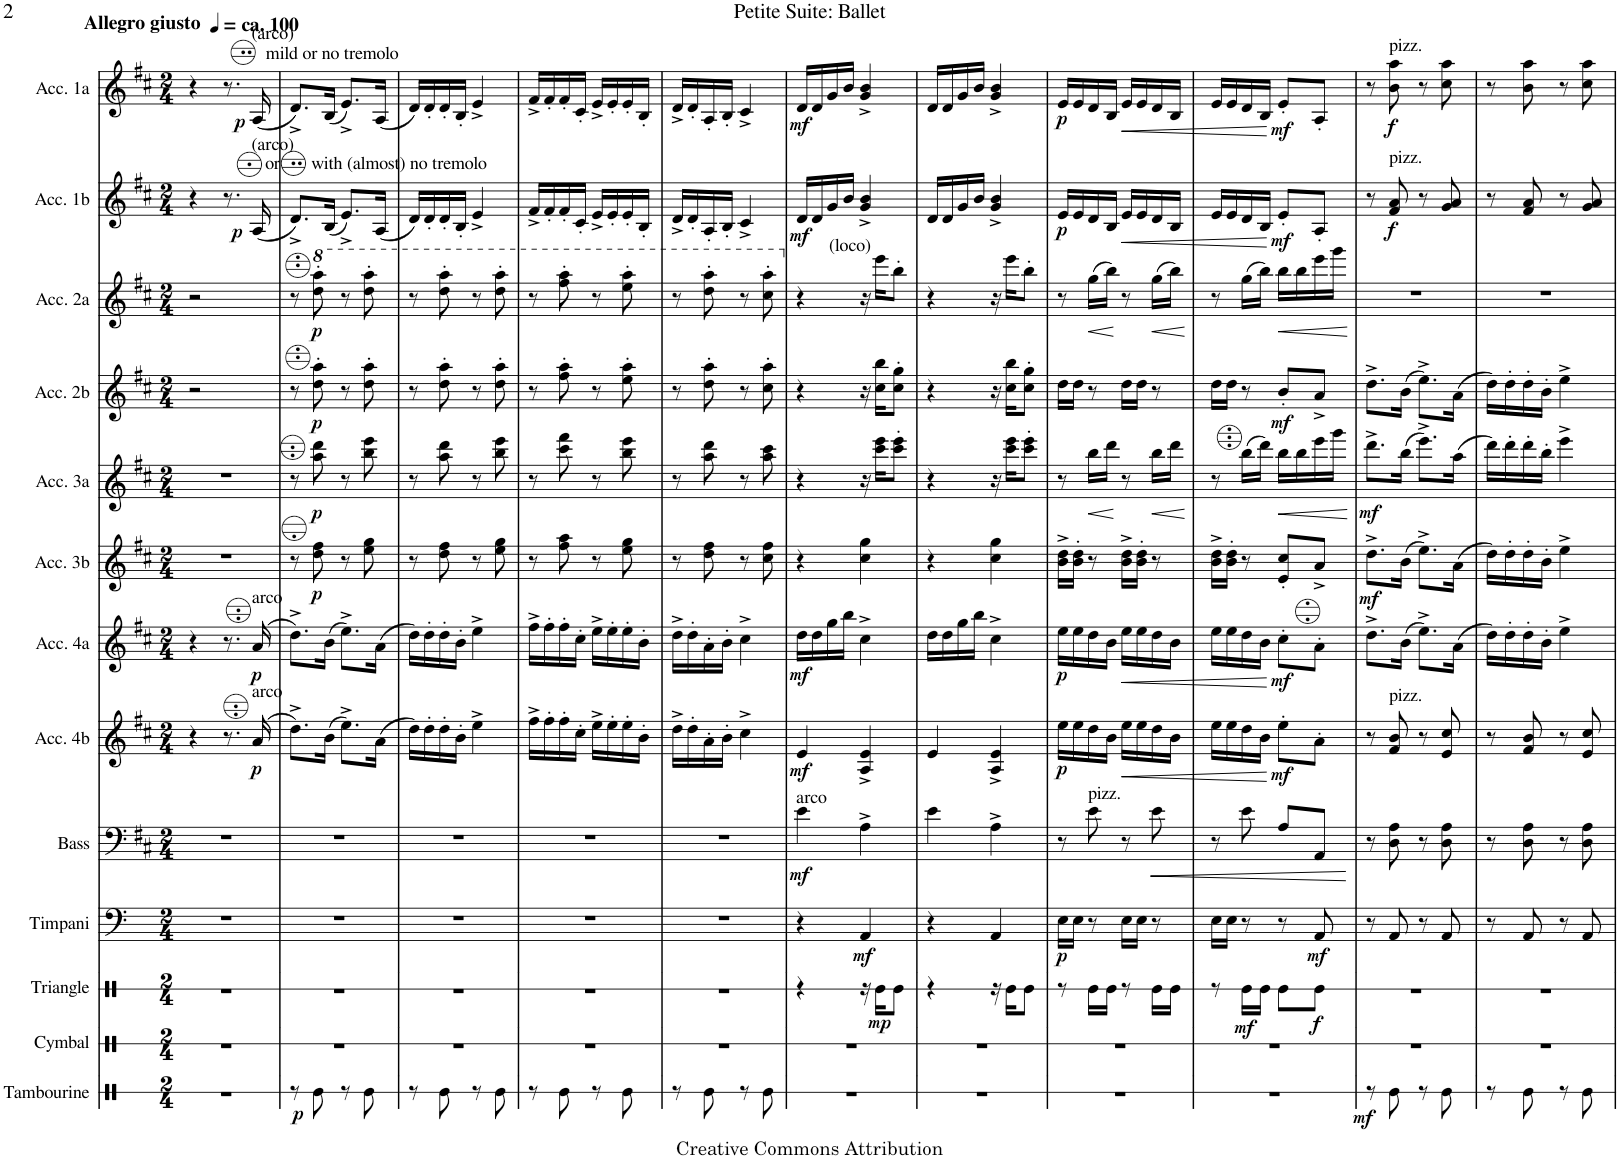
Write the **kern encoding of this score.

**kern	**dynam	**kern	**kern	**dynam	**kern	**dynam	**kern	**dynam	**kern	**dynam	**kern	**dynam	**kern	**dynam	**kern	**dynam	**kern	**dynam	**kern	**dynam	**kern	**dynam	**kern	**dynam
*part13	*part13	*part12	*part11	*part11	*part10	*part10	*part9	*part9	*part8	*part8	*part7	*part7	*part6	*part6	*part5	*part5	*part4	*part4	*part3	*part3	*part2	*part2	*part1	*part1
*staff13	*staff13	*staff12	*staff11	*staff11	*staff10	*staff10	*staff9	*staff9	*staff8	*staff8	*staff7	*staff7	*staff6	*staff6	*staff5	*staff5	*staff4	*staff4	*staff3	*staff3	*staff2	*staff2	*staff1	*staff1
*I"Tambourine	*	*I"Cymbal	*I"Triangle	*	*I"Timpani	*	*I"Bass	*	*I"Acc. 4b	*	*I"Acc. 4a	*	*I"Acc. 3b	*	*I"Acc. 3a	*	*I"Acc. 2b	*	*I"Acc. 2a	*	*I"Acc. 1b	*	*I"Acc. 1a	*
*I'Tamb.	*	*I'Cym.	*I'Trgl.	*	*I'Timp.	*	*I'B	*	*	*	*	*	*	*	*	*	*	*	*	*	*	*	*	*
*stria1	*	*stria1	*stria1	*	*	*	*	*	*	*	*	*	*	*	*	*	*	*	*	*	*	*	*	*
*clefX	*	*clefX	*clefX	*	*clefF4	*	*clefF4	*	*clefG2	*	*clefG2	*	*clefG2	*	*clefG2	*	*clefG2	*	*clefG2	*	*clefG2	*	*clefG2	*
*	*	*	*	*	*	*	*Trd7c12	*	*Trd7c12	*	*Trd7c12	*	*Trd7c12	*	*Trd7c12	*	*	*	*	*	*	*	*	*
*k[]	*	*k[]	*k[]	*	*k[]	*	*k[f#c#]	*	*k[f#c#]	*	*k[f#c#]	*	*k[f#c#]	*	*k[f#c#]	*	*k[f#c#]	*	*k[f#c#]	*	*k[f#c#]	*	*k[f#c#]	*
*M2/4	*	*M2/4	*M2/4	*	*M2/4	*	*M2/4	*	*M2/4	*	*M2/4	*	*M2/4	*	*M2/4	*	*M2/4	*	*M2/4	*	*M2/4	*	*M2/4	*
=1	=1	=1	=1	=1	=1	=1	=1	=1	=1	=1	=1	=1	=1	=1	=1	=1	=1	=1	=1	=1	=1	=1	=1	=1
!	!	!	!	!	!	!	!	!	!	!	!	!	!	!	!	!	!	!	!	!	!	!	!LO:TX:a:B:t=Allegro giusto	!
!	!	!	!	!	!	!	!	!	!	!	!	!	!	!	!	!	!	!	!	!	!	!	!LO:TX:a:B:t=ca. 100	!
2r	.	2r	2r	.	2r	.	2r	.	4r	.	4r	.	2r	.	2r	.	2r	.	2r	.	4r	.	4r	.
.	.	.	.	.	.	.	.	.	8.r	.	8.r	.	.	.	.	.	.	.	.	.	8.r	.	8.r	.
!	!	!	!	!	!	!	!	!	!	!	!	!	!	!	!	!	!	!	!	!	!	!	!LO:TX:a:t=mild or no tremolo	!
!	!	!	!	!	!	!	!	!	!	!	!	!	!	!	!	!	!	!	!	!	!	!	!LO:TX:a:t=(arco)	!
!	!	!	!	!	!	!	!	!	!	!	!	!	!	!	!	!	!	!	!	!	!LO:TX:a:t=or       with (almost) no tremolo	!	!	!
!	!	!	!	!	!	!	!	!	!	!	!	!	!	!	!	!	!	!	!	!	!LO:TX:a:t=(arco)	!	!	!
!	!	!	!	!	!	!	!	!	!	!	!LO:TX:a:t=arco	!	!	!	!	!	!	!	!	!	!	!	!	!
!	!	!	!	!	!	!	!	!	!LO:TX:a:t=arco	!	!	!	!	!	!	!	!	!	!	!	!	!	!	!
!	!	!	!	!	!	!	!	!	!	!LO:DY:b	!	!LO:DY:b	!	!	!	!	!	!	!	!	!	!LO:DY:b	!	!LO:DY:b
.	.	.	.	.	.	.	.	.	(16a/	p	(16a/	p	.	.	.	.	.	.	.	.	(16A/	p	(16A/	p
=2	=2	=2	=2	=2	=2	=2	=2	=2	=2	=2	=2	=2	=2	=2	=2	=2	=2	=2	=2	=2	=2	=2	=2	=2
8r	.	2r	2r	.	2r	.	2r	.	8.dd^\L)	.	8.dd^\L)	.	8r	.	8r	.	8r	.	8r	.	8.d^/L)	.	8.d^/L)	.
*	*	*	*	*	*	*	*	*	*	*	*	*	*	*	*	*	*	*	*8va	*	*	*	*	*
!	!LO:DY:b	!	!	!	!	!	!	!	!	!	!	!	!	!LO:DY:b	!	!LO:DY:b	!	!LO:DY:b	!	!LO:DY:b	!	!	!	!
8Re\	p	.	.	.	.	.	.	.	.	.	.	.	8dd\ 8ff#\	p	8aa\ 8ddd\	p	8dd\' 8aa\'	p	8ddd\' 8aaa\'	p	.	.	.	.
.	.	.	.	.	.	.	.	.	(16b\Jk	.	(16b\Jk	.	.	.	.	.	.	.	.	.	(16B/Jk	.	(16B/Jk	.
8r	.	.	.	.	.	.	.	.	8.ee^\L)	.	8.ee^\L)	.	8r	.	8r	.	8r	.	8r	.	8.e^/L)	.	8.e^/L)	.
8Re\	.	.	.	.	.	.	.	.	.	.	.	.	8ee\ 8gg\	.	8bb\ 8eee\	.	8dd\' 8aa\'	.	8ddd\' 8aaa\'	.	.	.	.	.
.	.	.	.	.	.	.	.	.	(16a\Jk	.	(16a\Jk	.	.	.	.	.	.	.	.	.	(16A/Jk	.	(16A/Jk	.
=3	=3	=3	=3	=3	=3	=3	=3	=3	=3	=3	=3	=3	=3	=3	=3	=3	=3	=3	=3	=3	=3	=3	=3	=3
8r	.	2r	2r	.	2r	.	2r	.	16dd\LL)	.	16dd\LL)	.	8r	.	8r	.	8r	.	8r	.	16d/LL)	.	16d/LL)	.
.	.	.	.	.	.	.	.	.	16dd'\	.	16dd'\	.	.	.	.	.	.	.	.	.	16d'/	.	16d'/	.
8Re\	.	.	.	.	.	.	.	.	16dd'\	.	16dd'\	.	8dd\ 8ff#\	.	8aa\ 8ddd\	.	8dd\' 8aa\'	.	8ddd\' 8aaa\'	.	16d'/	.	16d'/	.
.	.	.	.	.	.	.	.	.	16b'\JJ	.	16b'\JJ	.	.	.	.	.	.	.	.	.	16B'/JJ	.	16B'/JJ	.
8r	.	.	.	.	.	.	.	.	4ee^\	.	4ee^\	.	8r	.	8r	.	8r	.	8r	.	4e^/	.	4e^/	.
8Re\	.	.	.	.	.	.	.	.	.	.	.	.	8ee\ 8gg\	.	8bb\ 8eee\	.	8dd\' 8aa\'	.	8ddd\' 8aaa\'	.	.	.	.	.
=4	=4	=4	=4	=4	=4	=4	=4	=4	=4	=4	=4	=4	=4	=4	=4	=4	=4	=4	=4	=4	=4	=4	=4	=4
8r	.	2r	2r	.	2r	.	2r	.	16ff#^\LL	.	16ff#^\LL	.	8r	.	8r	.	8r	.	8r	.	16f#^/LL	.	16f#^/LL	.
.	.	.	.	.	.	.	.	.	16ff#'\	.	16ff#'\	.	.	.	.	.	.	.	.	.	16f#'/	.	16f#'/	.
8Re\	.	.	.	.	.	.	.	.	16ff#'\	.	16ff#'\	.	8ff#\ 8aa\	.	8ccc#\ 8fff#\	.	8ff#\' 8aa\'	.	8fff#\' 8aaa\'	.	16f#'/	.	16f#'/	.
.	.	.	.	.	.	.	.	.	16cc#'\JJ	.	16cc#'\JJ	.	.	.	.	.	.	.	.	.	16c#'/JJ	.	16c#'/JJ	.
8r	.	.	.	.	.	.	.	.	16ee^\LL	.	16ee^\LL	.	8r	.	8r	.	8r	.	8r	.	16e^/LL	.	16e^/LL	.
.	.	.	.	.	.	.	.	.	16ee'\	.	16ee'\	.	.	.	.	.	.	.	.	.	16e'/	.	16e'/	.
8Re\	.	.	.	.	.	.	.	.	16ee'\	.	16ee'\	.	8ee\ 8gg\	.	8bb\ 8eee\	.	8ee\' 8aa\'	.	8eee\' 8aaa\'	.	16e'/	.	16e'/	.
.	.	.	.	.	.	.	.	.	16b'\JJ	.	16b'\JJ	.	.	.	.	.	.	.	.	.	16B'/JJ	.	16B'/JJ	.
=5	=5	=5	=5	=5	=5	=5	=5	=5	=5	=5	=5	=5	=5	=5	=5	=5	=5	=5	=5	=5	=5	=5	=5	=5
8r	.	2r	2r	.	2r	.	2r	.	16dd^\LL	.	16dd^\LL	.	8r	.	8r	.	8r	.	8r	.	16d^/LL	.	16d^/LL	.
.	.	.	.	.	.	.	.	.	16dd'\	.	16dd'\	.	.	.	.	.	.	.	.	.	16d'/	.	16d'/	.
8Re\	.	.	.	.	.	.	.	.	16a'\	.	16a'\	.	8dd\ 8ff#\	.	8aa\ 8ddd\	.	8dd\' 8aa\'	.	8ddd\' 8aaa\'	.	16A'/	.	16A'/	.
.	.	.	.	.	.	.	.	.	16b'\JJ	.	16b'\JJ	.	.	.	.	.	.	.	.	.	16B'/JJ	.	16B'/JJ	.
8r	.	.	.	.	.	.	.	.	4cc#^\	.	4cc#^\	.	8r	.	8r	.	8r	.	8r	.	4c#^/	.	4c#^/	.
8Re\	.	.	.	.	.	.	.	.	.	.	.	.	8cc#\ 8ff#\	.	8aa\ 8ccc#\	.	8cc#\' 8aa\'	.	8ccc#\' 8aaa\'	.	.	.	.	.
=6	=6	=6	=6	=6	=6	=6	=6	=6	=6	=6	=6	=6	=6	=6	=6	=6	=6	=6	=6	=6	=6	=6	=6	=6
*	*	*	*	*	*	*	*	*	*	*	*	*	*	*	*	*	*	*	*X8va	*	*	*	*	*
!	!	!	!	!	!	!	!LO:TX:a:t=arco	!	!	!	!	!	!	!	!	!	!	!	!	!	!	!	!	!
!	!	!	!	!	!	!	!	!LO:DY:b	!	!LO:DY:b	!	!LO:DY:b	!	!	!	!	!	!	!	!	!	!LO:DY:b	!	!LO:DY:b
2r	.	2r	4r	.	4r	.	4e\	mf	4e/	mf	16dd\LL	mf	4r	.	4r	.	4r	.	4r	.	16d/LL	mf	16d/LL	mf
.	.	.	.	.	.	.	.	.	.	.	16dd\	.	.	.	.	.	.	.	.	.	16d/	.	16d/	.
.	.	.	.	.	.	.	.	.	.	.	16gg\	.	.	.	.	.	.	.	.	.	16g/	.	16g/	.
.	.	.	.	.	.	.	.	.	.	.	16bb\JJ	.	.	.	.	.	.	.	.	.	16b/JJ	.	16b/JJ	.
!	!	!	!	!	!	!LO:DY:b	!	!	!	!	!	!	!	!	!	!	!	!	!	!	!	!	!	!
.	.	.	16r	.	4AA/	mf	4A^\	.	4A/^ 4e/^	.	4cc#^\	.	4cc#\ 4gg\	.	16r	.	16r	.	16r	.	4g/^ 4b/^	.	4g/^ 4b/^	.
!	!	!	!	!	!	!	!	!	!	!	!	!	!	!	!	!	!	!	!LO:TX:a:t=(loco)	!	!	!	!	!
!	!	!	!	!LO:DY:b	!	!	!	!	!	!	!	!	!	!	!	!	!	!	!	!	!	!	!	!
.	.	.	16Re\KL	mp	.	.	.	.	.	.	.	.	.	.	16ccc#\ 16eee\KL	.	16cc#\ 16bb\KL	.	16eee\KL	.	.	.	.	.
.	.	.	8Re\J	.	.	.	.	.	.	.	.	.	.	.	8ccc#\' 8eee\'J	.	8cc#\' 8gg\'J	.	8bb'\J	.	.	.	.	.
=7	=7	=7	=7	=7	=7	=7	=7	=7	=7	=7	=7	=7	=7	=7	=7	=7	=7	=7	=7	=7	=7	=7	=7	=7
2r	.	2r	4r	.	4r	.	4e\	.	4e/	.	16dd\LL	.	4r	.	4r	.	4r	.	4r	.	16d/LL	.	16d/LL	.
.	.	.	.	.	.	.	.	.	.	.	16dd\	.	.	.	.	.	.	.	.	.	16d/	.	16d/	.
.	.	.	.	.	.	.	.	.	.	.	16gg\	.	.	.	.	.	.	.	.	.	16g/	.	16g/	.
.	.	.	.	.	.	.	.	.	.	.	16bb\JJ	.	.	.	.	.	.	.	.	.	16b/JJ	.	16b/JJ	.
.	.	.	16r	.	4AA/	.	4A^\	.	4A/^ 4e/^	.	4cc#^\	.	4cc#\ 4gg\	.	16r	.	16r	.	16r	.	4g/^ 4b/^	.	4g/^ 4b/^	.
.	.	.	16Re\KL	.	.	.	.	.	.	.	.	.	.	.	16ccc#\ 16eee\KL	.	16cc#\ 16bb\KL	.	16eee\KL	.	.	.	.	.
.	.	.	8Re\J	.	.	.	.	.	.	.	.	.	.	.	8ccc#\' 8eee\'J	.	8cc#\' 8gg\'J	.	8bb'\J	.	.	.	.	.
=8	=8	=8	=8	=8	=8	=8	=8	=8	=8	=8	=8	=8	=8	=8	=8	=8	=8	=8	=8	=8	=8	=8	=8	=8
!	!	!	!	!	!	!LO:DY:b	!	!	!	!LO:DY:b	!	!LO:DY:b	!	!	!	!	!	!	!	!	!	!LO:DY:b	!	!LO:DY:b
2r	.	2r	8r	.	16E\LL	p	8r	.	16ee\LL	p	16ee\LL	p	16b\^ 16dd\^LL	.	8r	.	16dd\LL	.	8r	.	16e/LL	p	16e/LL	p
.	.	.	.	.	16E\JJ	.	.	.	16ee\	.	16ee\	.	16b\' 16dd\'JJ	.	.	.	16dd\JJ	.	.	.	16e/	.	16e/	.
!	!	!	!	!	!	!	!LO:TX:a:t=pizz.	!	!	!	!	!	!	!	!	!	!	!	!	!	!	!	!	!
!	!	!	!	!	!	!	!	!	!	!	!	!	!	!	!	!LO:HP:b	!	!	!	!LO:HP:b	!	!	!	!
.	.	.	16Re\LL	.	8r	.	8e\	.	16dd\	.	16dd\	.	8r	.	16bb\LL	<	8r	.	(16gg\LL	<	16d/	.	16d/	.
.	.	.	16Re\JJ	.	.	.	.	.	16b\JJ	.	16b\JJ	.	.	.	16ddd\JJ	.	.	.	16bb\JJ)	.	16B/JJ	.	16B/JJ	.
!	!	!	!	!	!	!	!	!	!	!LO:HP:b	!	!LO:HP:b	!	!	!	!	!	!	!	!	!	!LO:HP:b	!	!LO:HP:b
.	.	.	8r	.	16E\LL	.	8r	.	16ee\LL	<	16ee\LL	<	16b\^ 16dd\^LL	.	8r	[	16dd\LL	.	8r	[	16e/LL	<	16e/LL	<
.	.	.	.	.	16E\JJ	.	.	.	16ee\	.	16ee\	.	16b\' 16dd\'JJ	.	.	.	16dd\JJ	.	.	.	16e/	.	16e/	.
!	!	!	!	!	!	!	!	!LO:HP:b	!	!	!	!	!	!	!	!LO:HP:b	!	!	!	!LO:HP:b	!	!	!	!
.	.	.	16Re\LL	.	8r	.	8e\	<	16dd\	.	16dd\	.	8r	.	16bb\LL	<	8r	.	(16gg\LL	<	16d/	.	16d/	.
.	.	.	16Re\JJ	.	.	.	.	.	16b\JJ	.	16b\JJ	.	.	.	16ddd\JJ	.	.	.	16bb\JJ)	.	16B/JJ	.	16B/JJ	.
.	.	.	.	.	.	.	.	.	.	.	.	.	.	.	.	[	.	.	.	[	.	.	.	.
=9	=9	=9	=9	=9	=9	=9	=9	=9	=9	=9	=9	=9	=9	=9	=9	=9	=9	=9	=9	=9	=9	=9	=9	=9
2r	.	2r	8r	.	16E\LL	.	8r	.	16ee\LL	.	16ee\LL	.	16b\^ 16dd\^LL	.	8r	.	16dd\LL	.	8r	.	16e/LL	.	16e/LL	.
.	.	.	.	.	16E\JJ	.	.	.	16ee\	.	16ee\	.	16b\' 16dd\'JJ	.	.	.	16dd\JJ	.	.	.	16e/	.	16e/	.
!	!	!	!	!LO:DY:b	!	!	!	!	!	!	!	!	!	!	!	!	!	!	!	!	!	!	!	!
.	.	.	16Re\LL	mf	8r	.	8e\	.	16dd\	.	16dd\	.	8r	.	(16bb\LL	.	8r	.	(16gg\LL	.	16d/	.	16d/	.
.	.	.	16Re\JJ	.	.	.	.	.	16b\JJ	.	16b\JJ	.	.	.	16ddd\JJ)	.	.	.	16bb\JJ)	.	16B/JJ	.	16B/JJ	.
!	!	!	!	!	!	!	!	!	!	!LO:DY:n=1:b	!	!LO:DY:n=1:b	!	!	!	!LO:HP:b	!	!LO:DY:b	!	!LO:HP:b	!	!LO:DY:n=1:b	!	!LO:DY:n=1:b
.	.	.	8Re\L	.	8r	.	8A/L	.	8ee'\L	[ mf	8cc#'\L	[ mf	8e/' 8cc#/'L	.	16bb\LL	<	8b'/L	mf	16bb\LL	<	8e'/L	[ mf	8e'/L	[ mf
.	.	.	.	.	.	.	.	.	.	.	.	.	.	.	16bb\	.	.	.	16bb\	.	.	.	.	.
!	!	!	!	!LO:DY:b	!	!LO:DY:b	!	!	!	!	!	!	!	!	!	!	!	!	!	!	!	!	!	!
.	.	.	8Re\J	f	8AA/	mf	8AA/J	.	8a'\J	.	8a'\J	.	8a^/J	.	16eee\	.	8a^/J	.	16eee\	.	8A'/J	.	8A'/J	.
.	.	.	.	.	.	.	.	.	.	.	.	.	.	.	16ggg\JJ	.	.	.	16ggg\JJ	.	.	.	.	.
.	.	.	.	.	.	.	.	[	.	.	.	.	.	.	.	[	.	.	.	[	.	.	.	.
=10	=10	=10	=10	=10	=10	=10	=10	=10	=10	=10	=10	=10	=10	=10	=10	=10	=10	=10	=10	=10	=10	=10	=10	=10
!	!LO:DY:b	!	!	!	!	!	!	!	!	!	!	!	!	!LO:DY:b	!	!LO:DY:b	!	!	!	!	!	!	!	!
8r	mf	2r	2r	.	8r	.	8r	.	8r	.	8.dd^\L	.	8.dd^\L	mf	8.ddd^\L	mf	8.dd^\L	.	2r	.	8r	.	8r	.
!	!	!	!	!	!	!	!	!	!	!	!	!	!	!	!	!	!	!	!	!	!	!	!LO:TX:a:t=pizz.	!
!	!	!	!	!	!	!	!	!	!	!	!	!	!	!	!	!	!	!	!	!	!LO:TX:a:t=pizz.	!	!	!
!	!	!	!	!	!	!	!	!	!LO:TX:a:t=pizz.	!	!	!	!	!	!	!	!	!	!	!	!	!	!	!
!	!	!	!	!	!	!	!	!	!	!	!	!	!	!	!	!	!	!	!	!	!	!LO:DY:b	!	!LO:DY:b
8Re\	.	.	.	.	8AA/	.	8D\ 8A\	.	8f#/ 8b/	.	.	.	.	.	.	.	.	.	.	.	8f#/ 8a/	f	8b\ 8aa\	f
.	.	.	.	.	.	.	.	.	.	.	(16b\Jk	.	(16b\Jk	.	(16bb\Jk	.	(16b\Jk	.	.	.	.	.	.	.
8r	.	.	.	.	8r	.	8r	.	8r	.	8.ee^\L)	.	8.ee^\L)	.	8.eee^\L)	.	8.ee^\L)	.	.	.	8r	.	8r	.
8Re\	.	.	.	.	8AA/	.	8D\ 8A\	.	8e/ 8cc#/	.	.	.	.	.	.	.	.	.	.	.	8g/ 8a/	.	8cc#\ 8aa\	.
.	.	.	.	.	.	.	.	.	.	.	(16a\Jk	.	(16a\Jk	.	(16aa\Jk	.	(16a\Jk	.	.	.	.	.	.	.
=11	=11	=11	=11	=11	=11	=11	=11	=11	=11	=11	=11	=11	=11	=11	=11	=11	=11	=11	=11	=11	=11	=11	=11	=11
8r	.	2r	2r	.	8r	.	8r	.	8r	.	16dd\LL)	.	16dd\LL)	.	16ddd\LL)	.	16dd\LL)	.	2r	.	8r	.	8r	.
.	.	.	.	.	.	.	.	.	.	.	16dd'\	.	16dd'\	.	16ddd'\	.	16dd'\	.	.	.	.	.	.	.
8Re\	.	.	.	.	8AA/	.	8D\ 8A\	.	8f#/ 8b/	.	16dd'\	.	16dd'\	.	16ddd'\	.	16dd'\	.	.	.	8f#/ 8a/	.	8b\ 8aa\	.
.	.	.	.	.	.	.	.	.	.	.	16b'\JJ	.	16b'\JJ	.	16bb'\JJ	.	16b'\JJ	.	.	.	.	.	.	.
8r	.	.	.	.	8r	.	8r	.	8r	.	4ee^\	.	4ee^\	.	4eee^\	.	4ee^\	.	.	.	8r	.	8r	.
8Re\	.	.	.	.	8AA/	.	8D\ 8A\	.	8e/ 8cc#/	.	.	.	.	.	.	.	.	.	.	.	8g/ 8a/	.	8cc#\ 8aa\	.
=	=	=	=	=	=	=	=	=	=	=	=	=	=	=	=	=	=	=	=	=	=	=	=	=
*-	*-	*-	*-	*-	*-	*-	*-	*-	*-	*-	*-	*-	*-	*-	*-	*-	*-	*-	*-	*-	*-	*-	*-	*-
